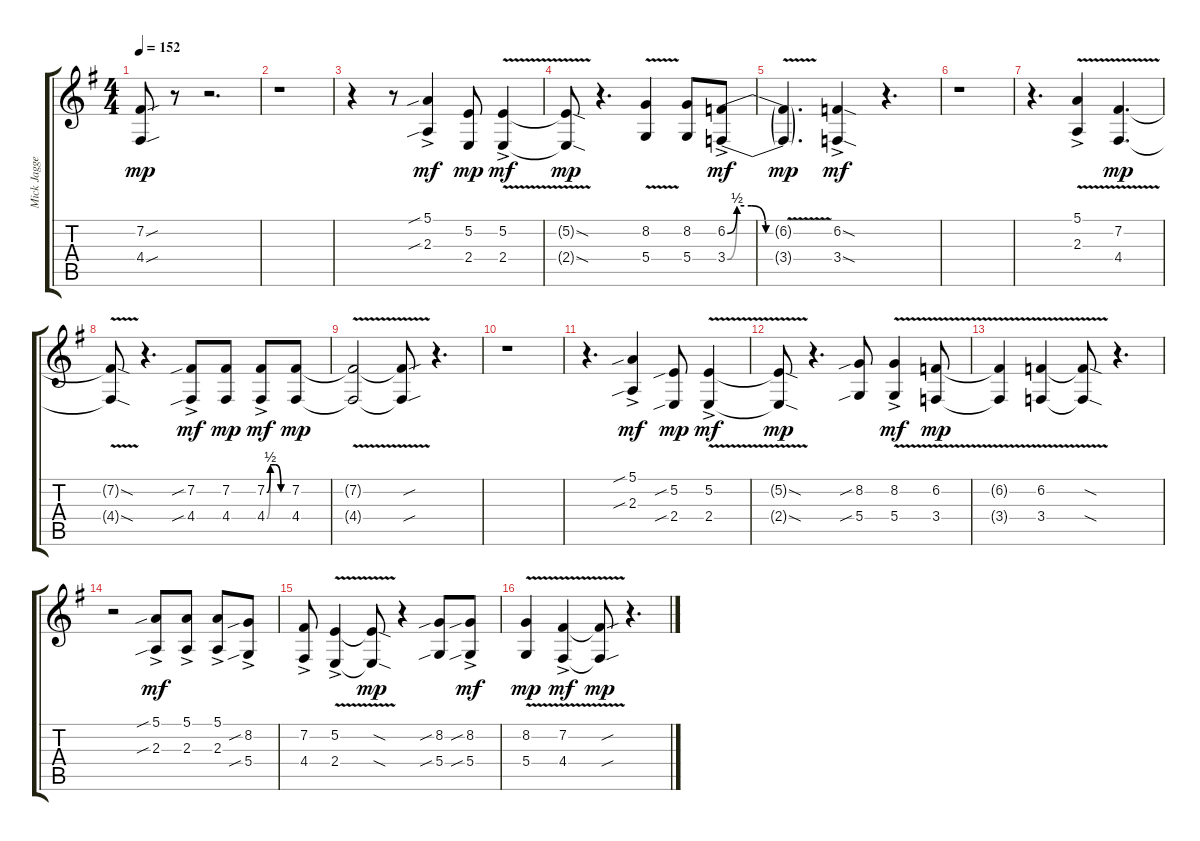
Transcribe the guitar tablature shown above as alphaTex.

\track ("Mick Jagger - Vocals & Bobby Keyes - Sax" "Mick Jagge") {instrument altosax}
\staff {score tabs}
\tuning (E4 B3 G3 D3 A2 E2) {hide}
\ts (4 4)
\tempo 152
\clef g2
\ks g
(7.2{sou t} 4.4{sou t}).8{dy mp} r.8 r.2{d} |
r.1 |
r.4 r.8 (5.1{sib ac} 2.3{sib ac}).4{dy mf} (5.2 2.4).8{dy mp} (5.2{v ac} 2.4{v ac}).4{dy mf} |
(5.2{sod t} 2.4{sod t}).8{dy mp} r.4{d} (8.2{v} 5.4{v}).4 (8.2 5.4).8 (6.2{be (custom 0 0 10 2 25 2 40 0 60 0) ac} 3.4{be (custom 0 0 10 2 25 2 40 0 60 0) ac}).8{dy mf} |
(6.2{v t} 3.4{v t}).4{d dy mp} (6.2{sod ac} 3.4{sod ac}).4{dy mf} r.4{d} |
r.1 |
r.4{d} (5.1{v ac} 2.3{v ac}).4 (7.2{v} 4.4{v}).4{d dy mp} |
(7.2{sod t} 4.4{sod t}).8 r.4{d} (7.2{sib ac} 4.4{sib ac}).8{dy mf} (7.2 4.4).8{dy mp} (7.2{be (custom 0 0 10 2 25 2 40 0 60 0) ac} 4.4{be (custom 0 0 10 2 25 2 40 0 60 0) ac}).8{dy mf} (7.2 4.4).8{dy mp} |
(7.2{v t} 4.4{v t}).2 (7.2{sou t} 4.4{sou t}).8 r.4{d} |
r.1 |
r.4{d} (5.1{sib ac} 2.3{sib ac}).4{dy mf} (5.2{sib} 2.4{sib}).8{dy mp} (5.2{v ac} 2.4{v ac}).4{dy mf} |
(5.2{sod t} 2.4{sod t}).8{dy mp} r.4{d} (8.2{sib} 5.4{sib}).8 (8.2{v ac} 5.4{v ac}).4{dy mf} (6.2{v} 3.4{v}).8{dy mp} |
(6.2{v t} 3.4{v t}).4 (6.2{v} 3.4{v}).4 (6.2{sod t} 3.4{sod t}).8 r.4{d} |
r.2 (5.1{sib ac} 2.3{sib ac}).8{dy mf} (5.1{ac} 2.3{ac}).8 (5.1{ac} 2.3{ac}).8 (8.2{sib ac} 5.4{sib ac}).8 |
(7.2{ac} 4.4{ac}).8 (5.2{v ac} 2.4{v ac}).4 (5.2{sod t} 2.4{sod t}).8{dy mp} r.4 (8.2{sib} 5.4{sib}).8 (8.2{sib ac} 5.4{sib ac}).8{dy mf} |
(8.2{v} 5.4{v}).4{dy mp} (7.2{v ac} 4.4{v ac}).4{dy mf} (7.2{sou t} 4.4{sou t}).8{dy mp} r.4{d}
